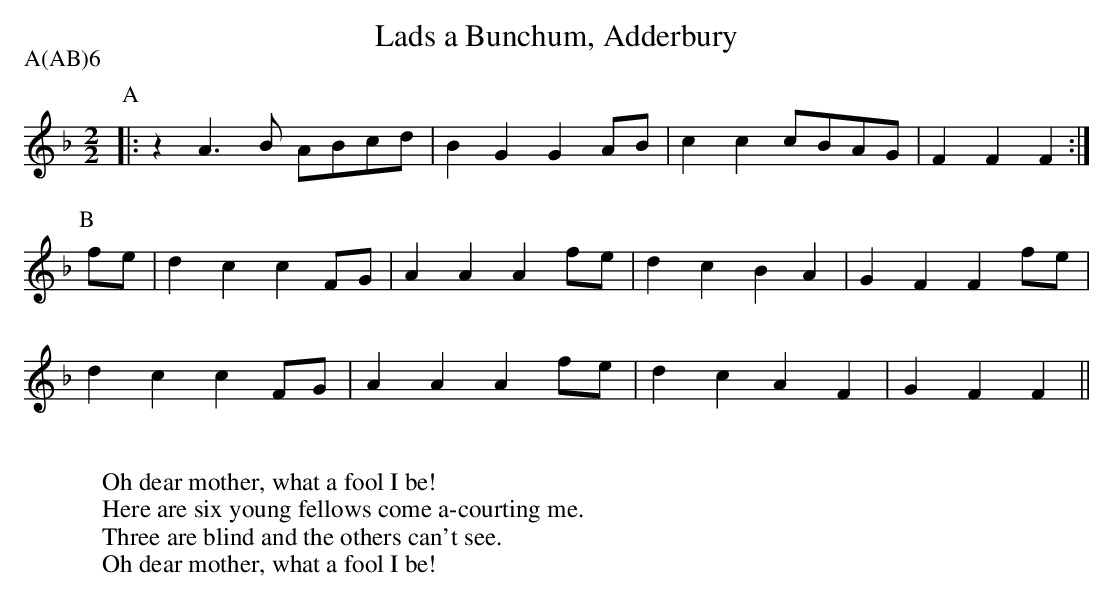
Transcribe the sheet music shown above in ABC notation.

X:1
T:Lads a Bunchum, Adderbury
M:2/2
L:1/8
P:A(AB)6
K:F
P:A
|:z2A3B  ABcd|B2G2 G2AB|c2c2 cBAG|F2F2 F2:|
P:B
fe|d2c2 c2FG|A2A2 A2fe|d2c2 B2A2|G2F2 F2fe|
d2c2 c2FG|A2A2 A2fe|d2c2 A2F2|G2F2 F2||
W:
W:Oh dear mother, what a fool I be!
W:Here are six young fellows come a-courting me.
W:Three are blind and the others can't see.
W:Oh dear mother, what a fool I be!
